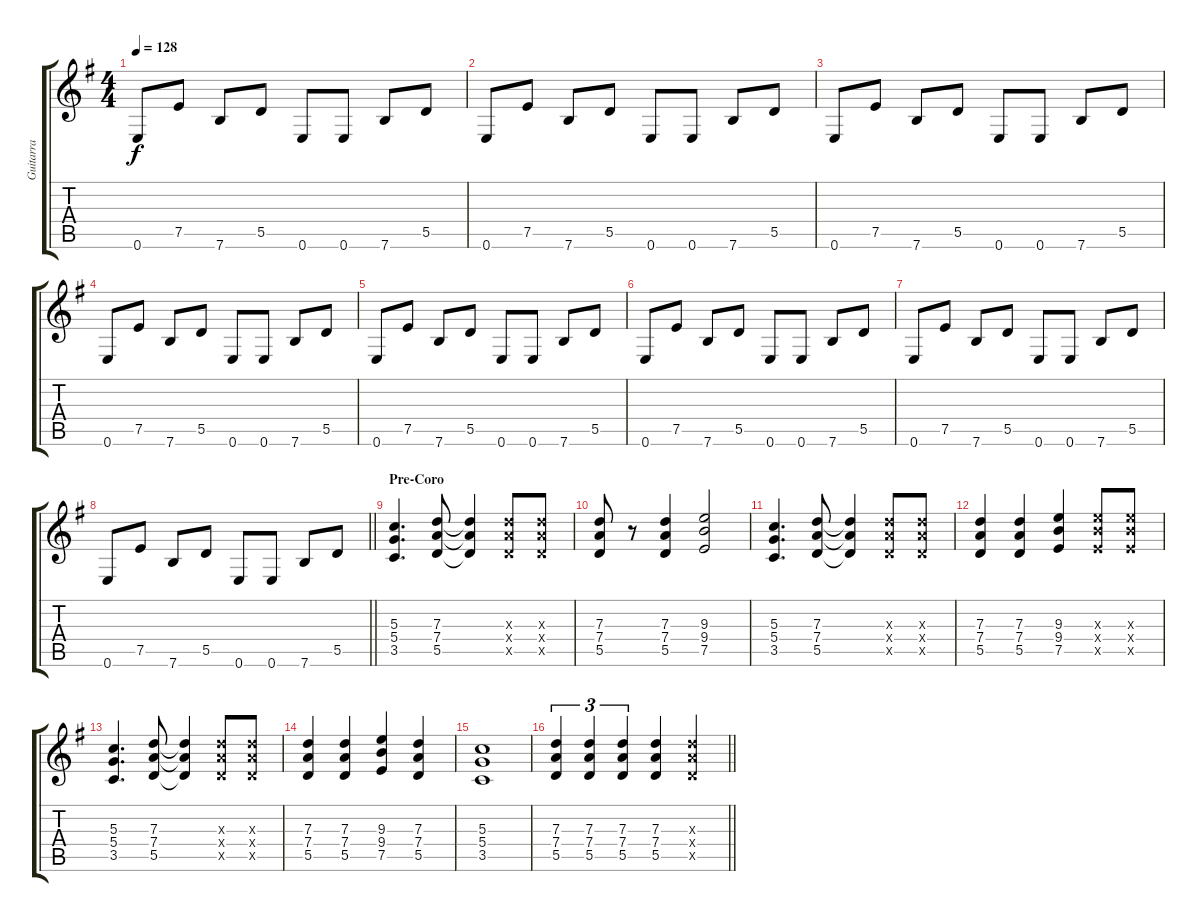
\track ("Guitarra" "Guitarra") {instrument distortionguitar}
\staff {score tabs}
\tuning (E4 B3 G3 D3 A2 E2) {hide}
\ts (4 4)
\tempo 128
\clef g2
\ks g
0.6.8{dy f} 7.5.8 7.6.8 5.5.8 0.6.8 0.6.8 7.6.8 5.5.8 |
0.6.8 7.5.8 7.6.8 5.5.8 0.6.8 0.6.8 7.6.8 5.5.8 |
0.6.8 7.5.8 7.6.8 5.5.8 0.6.8 0.6.8 7.6.8 5.5.8 |
0.6.8 7.5.8 7.6.8 5.5.8 0.6.8 0.6.8 7.6.8 5.5.8 |
0.6.8 7.5.8 7.6.8 5.5.8 0.6.8 0.6.8 7.6.8 5.5.8 |
0.6.8 7.5.8 7.6.8 5.5.8 0.6.8 0.6.8 7.6.8 5.5.8 |
0.6.8 7.5.8 7.6.8 5.5.8 0.6.8 0.6.8 7.6.8 5.5.8 |
\barLineRight lightlight
0.6.8 7.5.8 7.6.8 5.5.8 0.6.8 0.6.8 7.6.8 5.5.8 |
\section ("" "Pre-Coro")
(5.3 5.4 3.5).4{d} (7.3 7.4 5.5).8 (7.3{t} 7.4{t} 5.5{t}).4 (7.3{x} 7.4{x} 5.5{x}).8 (7.3{x} 7.4{x} 5.5{x}).8 |
(7.3 7.4 5.5).8 r.8 (7.3 7.4 5.5).4 (9.3 9.4 7.5).2 |
(5.3 5.4 3.5).4{d} (7.3 7.4 5.5).8 (7.3{t} 7.4{t} 5.5{t}).4 (7.3{x} 7.4{x} 5.5{x}).8 (7.3{x} 7.4{x} 5.5{x}).8 |
(7.3 7.4 5.5).4 (7.3 7.4 5.5).4 (9.3 9.4 7.5).4 (9.3{x} 9.4{x} 7.5{x}).8 (9.3{x} 9.4{x} 7.5{x}).8 |
(5.3 5.4 3.5).4{d} (7.3 7.4 5.5).8 (7.3{t} 7.4{t} 5.5{t}).4 (7.3{x} 7.4{x} 5.5{x}).8 (7.3{x} 7.4{x} 5.5{x}).8 |
(7.3 7.4 5.5).4 (7.3 7.4 5.5).4 (9.3 9.4 7.5).4 (7.3 7.4 5.5).4 |
(5.3 5.4 3.5).1 |
\barLineRight lightlight
(7.3 7.4 5.5).4{tu (3 2)} (7.3 7.4 5.5).4{tu (3 2)} (7.3 7.4 5.5).4{tu (3 2)} (7.3 7.4 5.5).4 (7.3{x} 7.4{x} 5.5{x}).4
